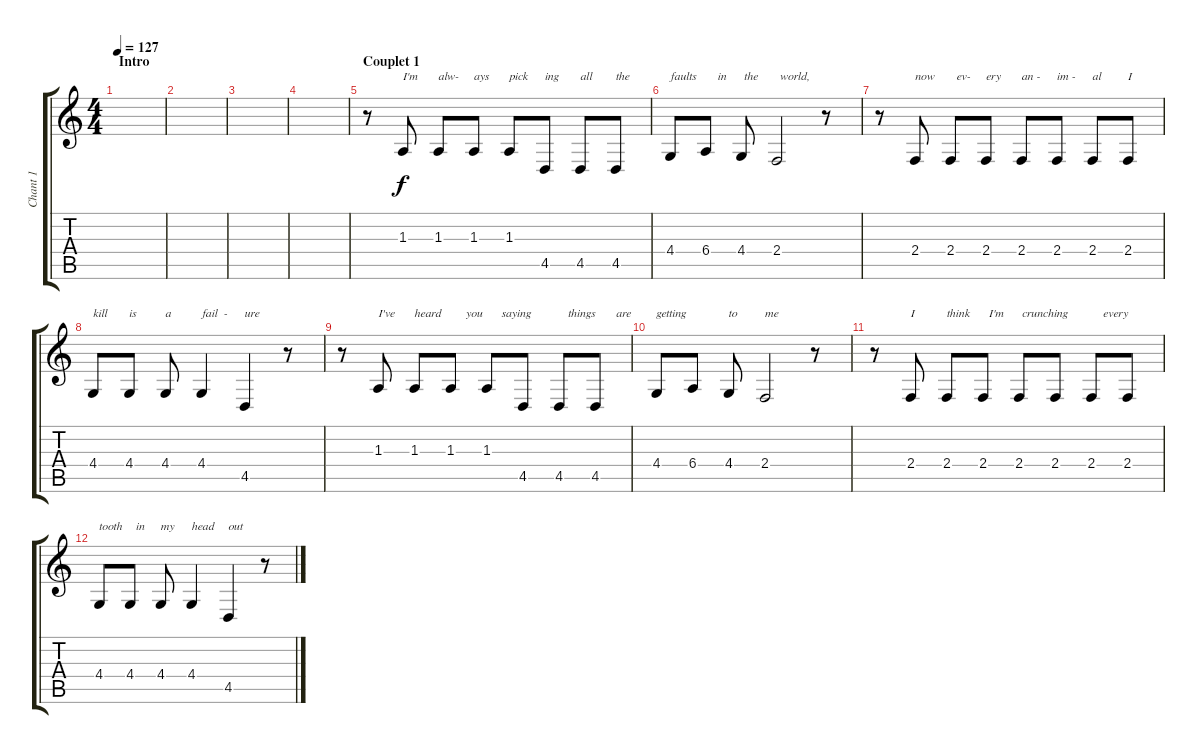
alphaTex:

\track ("Chant 1" "Chant 1") {instrument lead8bassandlead}
\staff {score tabs}
\tuning (F4 C4 Ab3 Eb3 Bb2 F2) {hide}
\ts (4 4)
\section ("" "Intro")
\tempo 127
\clef g2
\ks c
|
|
|
|
\section ("" "Couplet 1")
r.8 1.3.8{txt "I'm"} 1.3.8{txt "alw-"} 1.3.8{txt "ays"} 1.3.8{txt "pick"} 4.5.8{txt "ing"} 4.5.8{txt "all"} 4.5.8{txt "the"} |
4.4.8{txt "faults"} 6.4.8{txt "    in"} 4.4.8{txt " the"} 2.4.2{txt " world,"} r.8 |
r.8 2.4.8{txt "now"} 2.4.8{txt "  ev-"} 2.4.8{txt "ery"} 2.4.8{txt "an -"} 2.4.8{txt "im -"} 2.4.8{txt "al"} 2.4.8{txt "I"} |
4.4.8{txt "kill"} 4.4.8{txt "is"} 4.4.8{txt "a"} 4.4.4{txt "fail  -  "} 4.5.4{txt "ure"} r.8 |
r.8 1.3.8{txt "I've "} 1.3.8{txt "heard"} 1.3.8{txt "     you"} 1.3.8{txt "     saying"} 4.5.8 4.5.8{txt "   things"} 4.5.8{txt "       are"} |
4.4.8{txt "getting"} 6.4.8 4.4.8{txt "to"} 2.4.2{txt "me"} r.8 |
r.8 2.4.8{txt "I"} 2.4.8{txt "think "} 2.4.8{txt "  I'm"} 2.4.8{txt " crunching"} 2.4.8 2.4.8{txt "    every"} 2.4.8 |
4.4.8{txt "tooth"} 4.4.8{txt "  in"} 4.4.8{txt "my"} 4.4.4{txt "head"} 4.5.4{txt "out"} r.8
